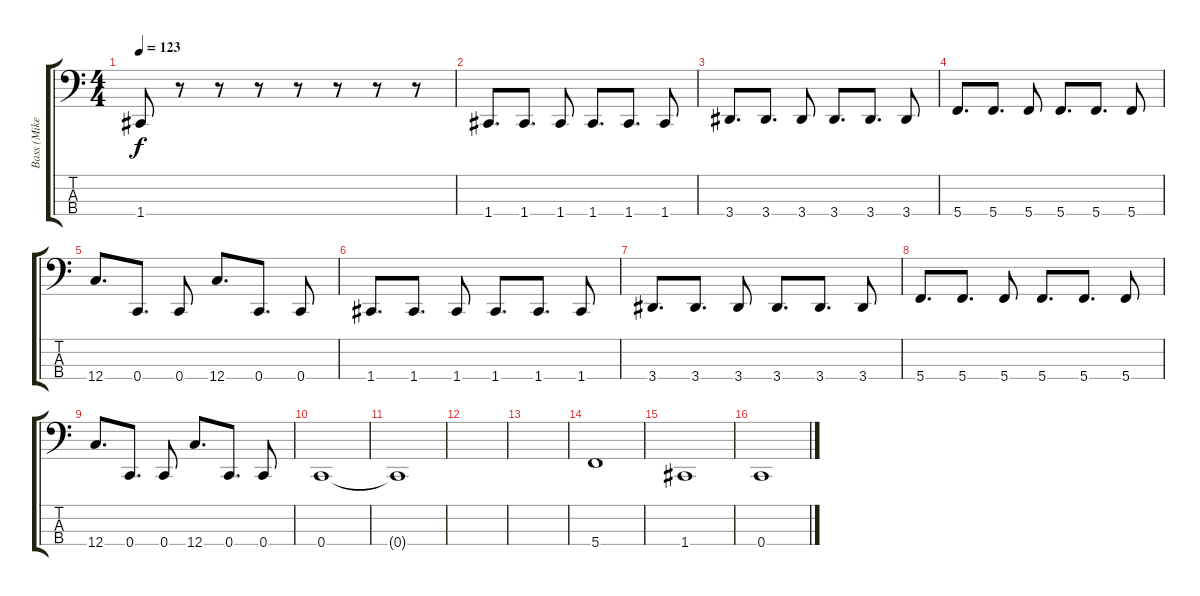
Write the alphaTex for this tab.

\track ("Bass (Mike)" "Bass (Mike") {instrument electricbassfinger}
\staff {score tabs}
\tuning (F2 C2 G1 C1) {hide}
\ts (4 4)
\tempo 123
\clef f4
\ks c
1.4.8{dy f} r.8 r.8 r.8 r.8 r.8 r.8 r.8 |
1.4.8{d} 1.4.8{d} 1.4.8 1.4.8{d} 1.4.8{d} 1.4.8 |
3.4.8{d} 3.4.8{d} 3.4.8 3.4.8{d} 3.4.8{d} 3.4.8 |
5.4.8{d} 5.4.8{d} 5.4.8 5.4.8{d} 5.4.8{d} 5.4.8 |
12.4.8{d} 0.4.8{d} 0.4.8 12.4.8{d} 0.4.8{d} 0.4.8 |
1.4.8{d} 1.4.8{d} 1.4.8 1.4.8{d} 1.4.8{d} 1.4.8 |
3.4.8{d} 3.4.8{d} 3.4.8 3.4.8{d} 3.4.8{d} 3.4.8 |
5.4.8{d} 5.4.8{d} 5.4.8 5.4.8{d} 5.4.8{d} 5.4.8 |
12.4.8{d} 0.4.8{d} 0.4.8 12.4.8{d} 0.4.8{d} 0.4.8 |
0.4.1 |
0.4{t}.1 |
|
|
5.4.1 |
1.4.1 |
0.4.1
